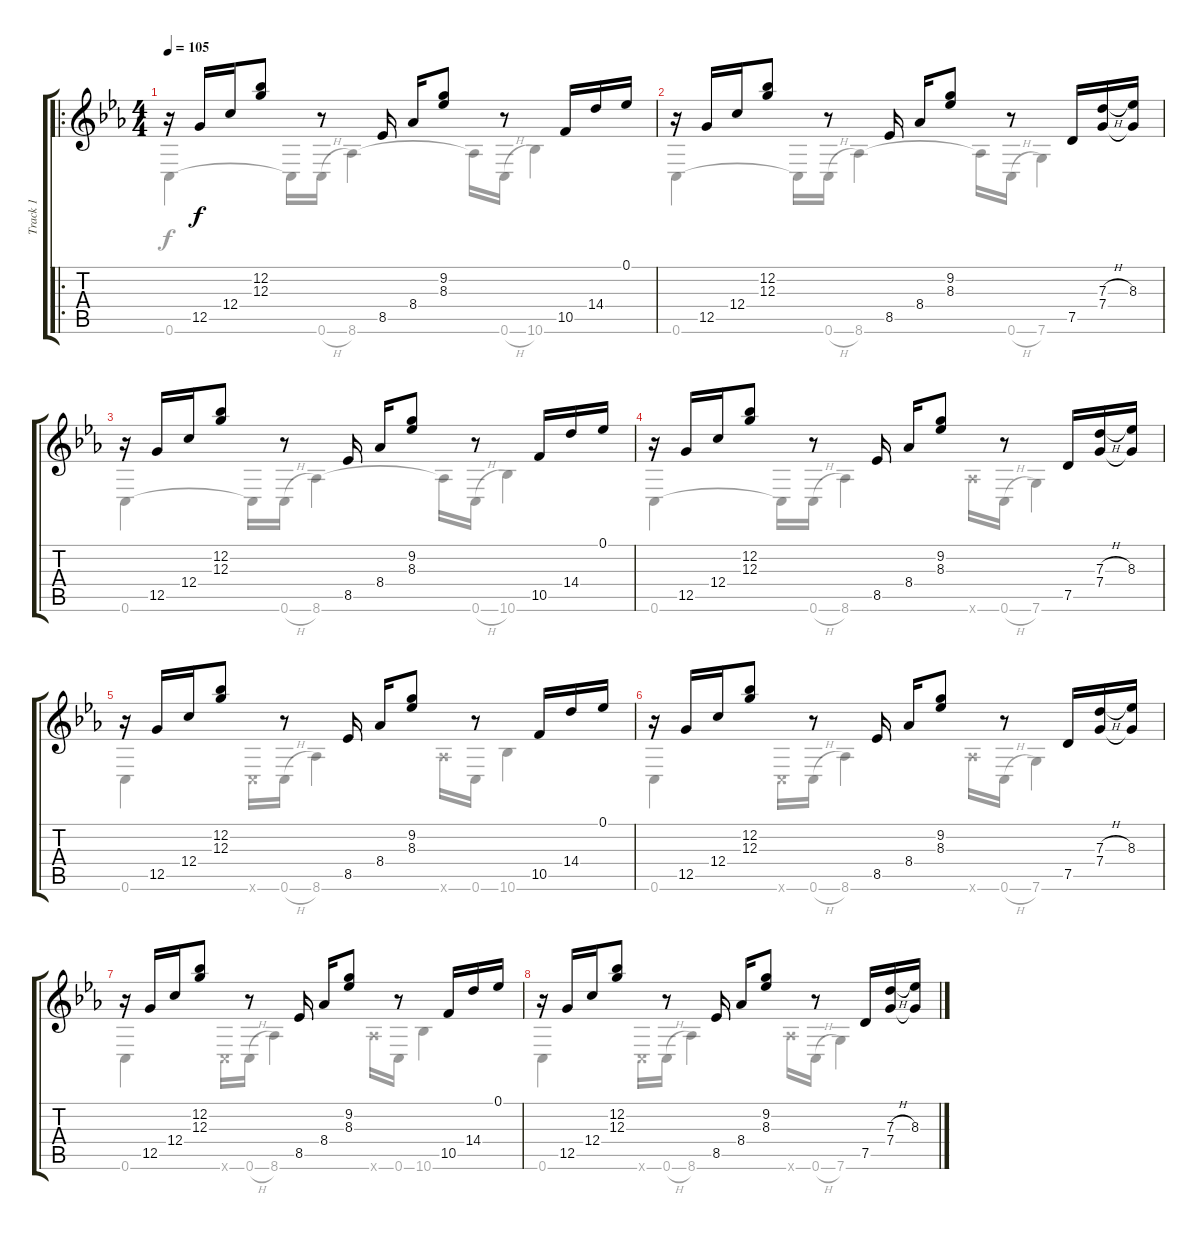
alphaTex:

\track ("Track 1" "Track 1") {instrument acousticguitarsteel}
\staff {score tabs}
\tuning (Eb4 Bb3 G3 C3 G2 C2) {hide}
\voice
\ro
\ts (4 4)
\tempo 105
\clef g2
\ks cminor
r.16{dy f instrument acousticguitarsteel} 12.5.16 12.4.16 (12.2 12.3).8 r.8 8.5.16 8.4.16 (9.2 8.3).8 r.8 10.5.16 14.4.16 0.1.16 |
r.16 12.5.16 12.4.16 (12.2 12.3).8 r.8 8.5.16 8.4.16 (9.2 8.3).8 r.8 7.5.16 (7.3{h} 7.4).16 (8.3 7.4{t}).16 |
r.16 12.5.16 12.4.16 (12.2 12.3).8 r.8 8.5.16 8.4.16 (9.2 8.3).8 r.8 10.5.16 14.4.16 0.1.16 |
r.16 12.5.16 12.4.16 (12.2 12.3).8 r.8 8.5.16 8.4.16 (9.2 8.3).8 r.8 7.5.16 (7.3{h} 7.4).16 (8.3 7.4{t}).16 |
r.16 12.5.16 12.4.16 (12.2 12.3).8 r.8 8.5.16 8.4.16 (9.2 8.3).8 r.8 10.5.16 14.4.16 0.1.16 |
r.16 12.5.16 12.4.16 (12.2 12.3).8 r.8 8.5.16 8.4.16 (9.2 8.3).8 r.8 7.5.16 (7.3{h} 7.4).16 (8.3 7.4{t}).16 |
r.16 12.5.16 12.4.16 (12.2 12.3).8 r.8 8.5.16 8.4.16 (9.2 8.3).8 r.8 10.5.16 14.4.16 0.1.16 |
r.16 12.5.16 12.4.16 (12.2 12.3).8 r.8 8.5.16 8.4.16 (9.2 8.3).8 r.8 7.5.16 (7.3{h} 7.4).16 (8.3 7.4{t}).16
\voice
\clef g2
\ottava regular
\simile none
\ks cminor
0.6.4{dy f} 0.6{t}.16 0.6{h}.16 8.6.4 8.6{t}.16 0.6{h}.16 10.6.4 |
0.6.4 0.6{t}.16 0.6{h}.16 8.6.4 8.6{t}.16 0.6{h}.16 7.6.4 |
0.6.4 0.6{t}.16 0.6{h}.16 8.6.4 8.6{t}.16 0.6{h}.16 10.6.4 |
0.6.4 0.6{t}.16 0.6{h}.16 8.6.4 8.6{x}.16 0.6{h}.16 7.6.4 |
0.6.4 0.6{x}.16 0.6{h}.16 8.6.4 8.6{x}.16 0.6.16 10.6.4 |
0.6.4 0.6{x}.16 0.6{h}.16 8.6.4 8.6{x}.16 0.6{h}.16 7.6.4 |
0.6.4 0.6{x}.16 0.6{h}.16 8.6.4 8.6{x}.16 0.6.16 10.6.4 |
0.6.4 0.6{x}.16 0.6{h}.16 8.6.4 8.6{x}.16 0.6{h}.16 7.6.4
